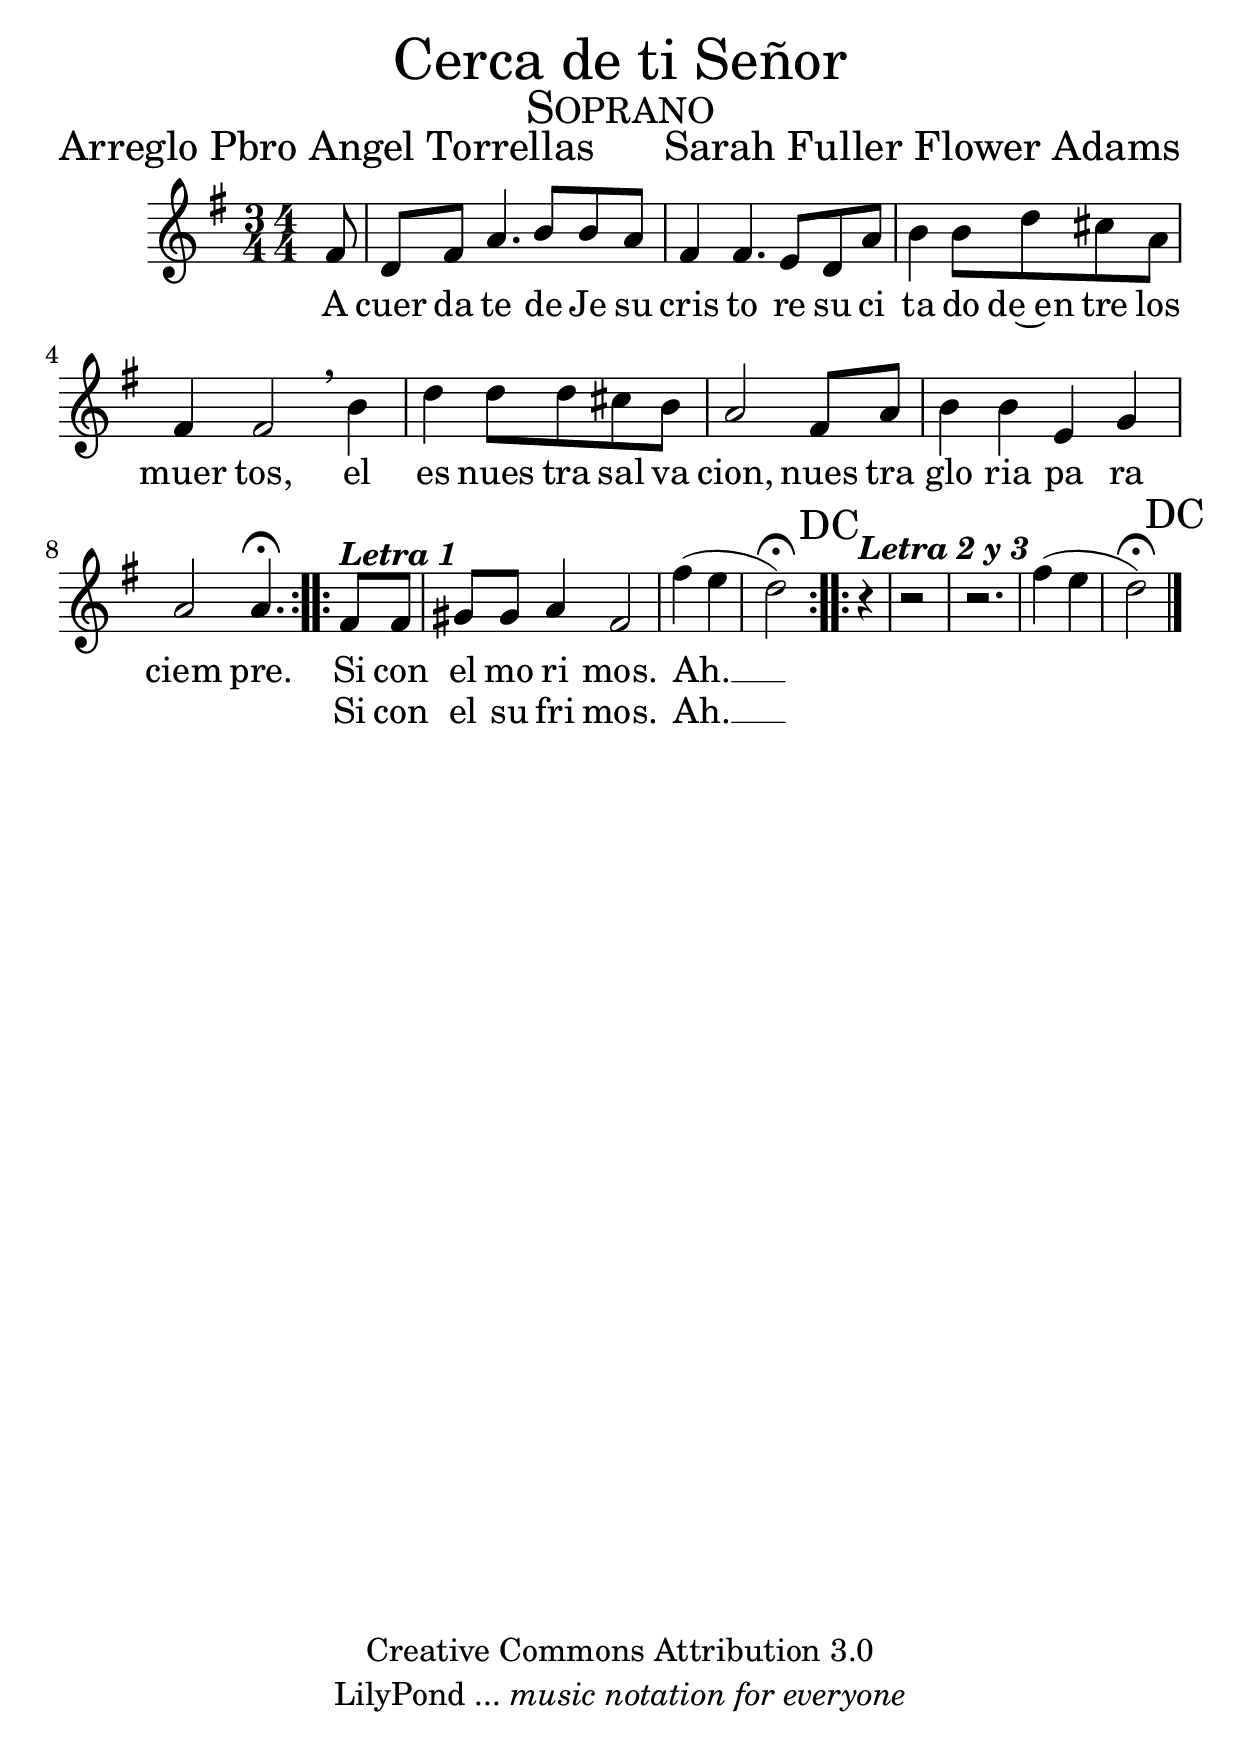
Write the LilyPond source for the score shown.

% ****************************************************************
%	Cerca de ti Señor - Soprano
%	by serach.sam@
% ****************************************************************
\language "espanol"
\version "2.19.32"

% --- Includes
\include "soprano.ily"

% --- Tamaño del pentagrama
#(set-global-staff-size 28)

% --- Parametro globales
global = { \key sol \major \time 6/8 s2.*16 \bar "|." }

% --- Cabecera
\markup { \fill-line { \center-column { \fontsize #5 "Cerca de ti Señor" \fontsize #3 \smallCaps "Soprano" } } }
\markup { \fill-line { \center-column { \fontsize #2 "Arreglo Pbro Angel Torrellas" } \center-column { \fontsize #2 "Sarah Fuller Flower Adams" } } }
\header {
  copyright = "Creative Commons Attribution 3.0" 
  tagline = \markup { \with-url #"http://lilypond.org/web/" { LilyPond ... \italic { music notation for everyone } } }
  breakbefore = ##t
}

% --- Partitura
\score {
  <<
    \new Staff { <<
      \set Staff.midiInstrument = #"piano"
      \new Voice = "soprano" <<
        \global
        \soprano_music
      >>
      \new Lyrics \lyricsto "soprano" \soprano_letra_uno
      \new Lyrics \lyricsto "soprano" \soprano_letra_dos
    >>}
  >>
  \midi {}
  \layout {}
}

% --- Pagina
\paper {
  #( set-default-paper-size "letter" )
}